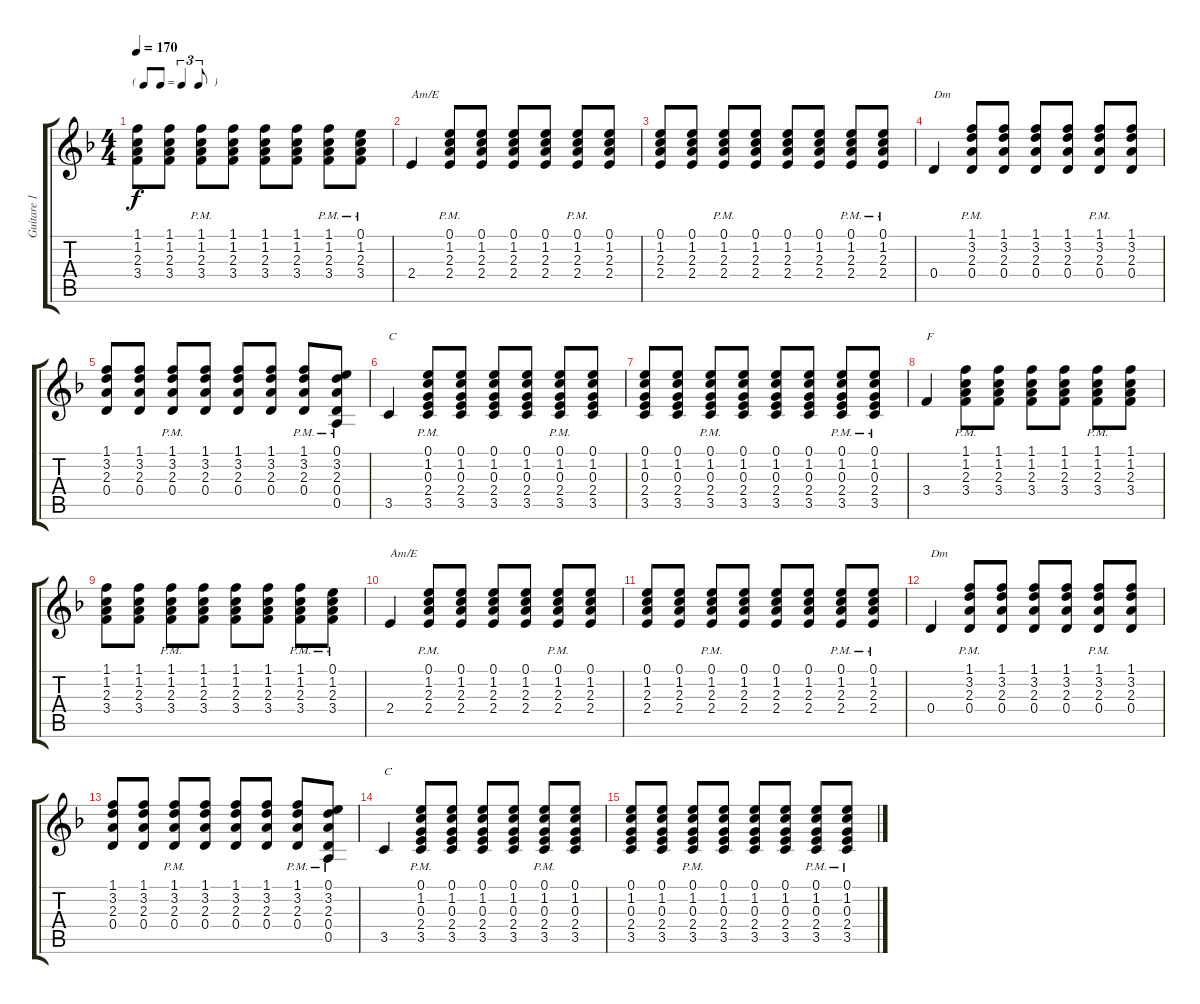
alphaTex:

\track ("Guitare 1" "Guitare 1") {instrument acousticguitarsteel}
\staff {score tabs}
\tuning (E4 B3 G3 D3 A2 E2) {hide}
\ts (4 4)
\tf triplet8th
\tempo 170
\clef g2
\ks f
(1.1 1.2 2.3 3.4).8{dy f} (1.1 1.2 2.3 3.4).8 (1.1{pm} 1.2{pm} 2.3{pm} 3.4{pm}).8 (1.1 1.2 2.3 3.4).8 (1.1 1.2 2.3 3.4).8 (1.1 1.2 2.3 3.4).8 (1.1{pm} 1.2{pm} 2.3{pm} 3.4{pm}).8 (0.1 1.2{pm} 2.3{pm} 3.4{pm}).8 |
2.4.4{txt "Am/E"} (0.1{pm} 1.2{pm} 2.3{pm} 2.4{pm}).8 (0.1 1.2 2.3 2.4).8 (0.1 1.2 2.3 2.4).8 (0.1 1.2 2.3 2.4).8 (0.1{pm} 1.2{pm} 2.3{pm} 2.4{pm}).8 (0.1 1.2 2.3 2.4).8 |
(0.1 1.2 2.3 2.4).8 (0.1 1.2 2.3 2.4).8 (0.1{pm} 1.2{pm} 2.3{pm} 2.4{pm}).8 (0.1 1.2 2.3 2.4).8 (0.1 1.2 2.3 2.4).8 (0.1 1.2 2.3 2.4).8 (0.1{pm} 1.2{pm} 2.3{pm} 2.4{pm}).8 (0.1 1.2{pm} 2.3{pm} 2.4{pm}).8 |
0.4.4{txt "Dm"} (1.1{pm} 3.2{pm} 2.3{pm} 0.4{pm}).8 (1.1 3.2 2.3 0.4).8 (1.1 3.2 2.3 0.4).8 (1.1 3.2 2.3 0.4).8 (1.1{pm} 3.2{pm} 2.3{pm} 0.4{pm}).8 (1.1 3.2 2.3 0.4).8 |
(1.1 3.2 2.3 0.4).8 (1.1 3.2 2.3 0.4).8 (1.1{pm} 3.2{pm} 2.3{pm} 0.4{pm}).8 (1.1 3.2 2.3 0.4).8 (1.1 3.2 2.3 0.4).8 (1.1 3.2 2.3 0.4).8 (1.1{pm} 3.2{pm} 2.3{pm} 0.4{pm}).8 (0.1 3.2{pm} 2.3{pm} 0.4{pm} 0.5{pm}).8 |
3.5.4{txt "C"} (0.1{pm} 1.2{pm} 0.3{pm} 2.4{pm} 3.5{pm}).8 (0.1 1.2 0.3 2.4 3.5).8 (0.1 1.2 0.3 2.4 3.5).8 (0.1 1.2 0.3 2.4 3.5).8 (0.1{pm} 1.2{pm} 0.3{pm} 2.4{pm} 3.5{pm}).8 (0.1 1.2 0.3 2.4 3.5).8 |
(0.1 1.2 0.3 2.4 3.5).8 (0.1 1.2 0.3 2.4 3.5).8 (0.1{pm} 1.2{pm} 0.3{pm} 2.4{pm} 3.5{pm}).8 (0.1 1.2 0.3 2.4 3.5).8 (0.1 1.2 0.3 2.4 3.5).8 (0.1 1.2 0.3 2.4 3.5).8 (0.1{pm} 1.2{pm} 0.3{pm} 2.4{pm} 3.5{pm}).8 (0.1 1.2{pm} 0.3{pm} 2.4{pm} 3.5{pm}).8 |
3.4.4{txt "F"} (1.1{pm} 1.2{pm} 2.3{pm} 3.4{pm}).8 (1.1 1.2 2.3 3.4).8 (1.1 1.2 2.3 3.4).8 (1.1 1.2 2.3 3.4).8 (1.1{pm} 1.2{pm} 2.3{pm} 3.4{pm}).8 (1.1 1.2 2.3 3.4).8 |
(1.1 1.2 2.3 3.4).8 (1.1 1.2 2.3 3.4).8 (1.1{pm} 1.2{pm} 2.3{pm} 3.4{pm}).8 (1.1 1.2 2.3 3.4).8 (1.1 1.2 2.3 3.4).8 (1.1 1.2 2.3 3.4).8 (1.1{pm} 1.2{pm} 2.3{pm} 3.4{pm}).8 (0.1 1.2{pm} 2.3{pm} 3.4{pm}).8 |
2.4.4{txt "Am/E"} (0.1{pm} 1.2{pm} 2.3{pm} 2.4{pm}).8 (0.1 1.2 2.3 2.4).8 (0.1 1.2 2.3 2.4).8 (0.1 1.2 2.3 2.4).8 (0.1{pm} 1.2{pm} 2.3{pm} 2.4{pm}).8 (0.1 1.2 2.3 2.4).8 |
(0.1 1.2 2.3 2.4).8 (0.1 1.2 2.3 2.4).8 (0.1{pm} 1.2{pm} 2.3{pm} 2.4{pm}).8 (0.1 1.2 2.3 2.4).8 (0.1 1.2 2.3 2.4).8 (0.1 1.2 2.3 2.4).8 (0.1{pm} 1.2{pm} 2.3{pm} 2.4{pm}).8 (0.1 1.2{pm} 2.3{pm} 2.4{pm}).8 |
0.4.4{txt "Dm" volume 0} (1.1{pm} 3.2{pm} 2.3{pm} 0.4{pm}).8 (1.1 3.2 2.3 0.4).8 (1.1 3.2 2.3 0.4).8 (1.1 3.2 2.3 0.4).8 (1.1{pm} 3.2{pm} 2.3{pm} 0.4{pm}).8 (1.1 3.2 2.3 0.4).8 |
(1.1 3.2 2.3 0.4).8 (1.1 3.2 2.3 0.4).8 (1.1{pm} 3.2{pm} 2.3{pm} 0.4{pm}).8 (1.1 3.2 2.3 0.4).8 (1.1 3.2 2.3 0.4).8 (1.1 3.2 2.3 0.4).8 (1.1{pm} 3.2{pm} 2.3{pm} 0.4{pm}).8 (0.1 3.2{pm} 2.3{pm} 0.4{pm} 0.5{pm}).8 |
3.5.4{txt "C"} (0.1{pm} 1.2{pm} 0.3{pm} 2.4{pm} 3.5{pm}).8 (0.1 1.2 0.3 2.4 3.5).8 (0.1 1.2 0.3 2.4 3.5).8 (0.1 1.2 0.3 2.4 3.5).8 (0.1{pm} 1.2{pm} 0.3{pm} 2.4{pm} 3.5{pm}).8 (0.1 1.2 0.3 2.4 3.5).8 |
(0.1 1.2 0.3 2.4 3.5).8 (0.1 1.2 0.3 2.4 3.5).8 (0.1{pm} 1.2{pm} 0.3{pm} 2.4{pm} 3.5{pm}).8 (0.1 1.2 0.3 2.4 3.5).8 (0.1 1.2 0.3 2.4 3.5).8 (0.1 1.2 0.3 2.4 3.5).8 (0.1{pm} 1.2{pm} 0.3{pm} 2.4{pm} 3.5{pm}).8 (0.1 1.2{pm} 0.3{pm} 2.4{pm} 3.5{pm}).8
